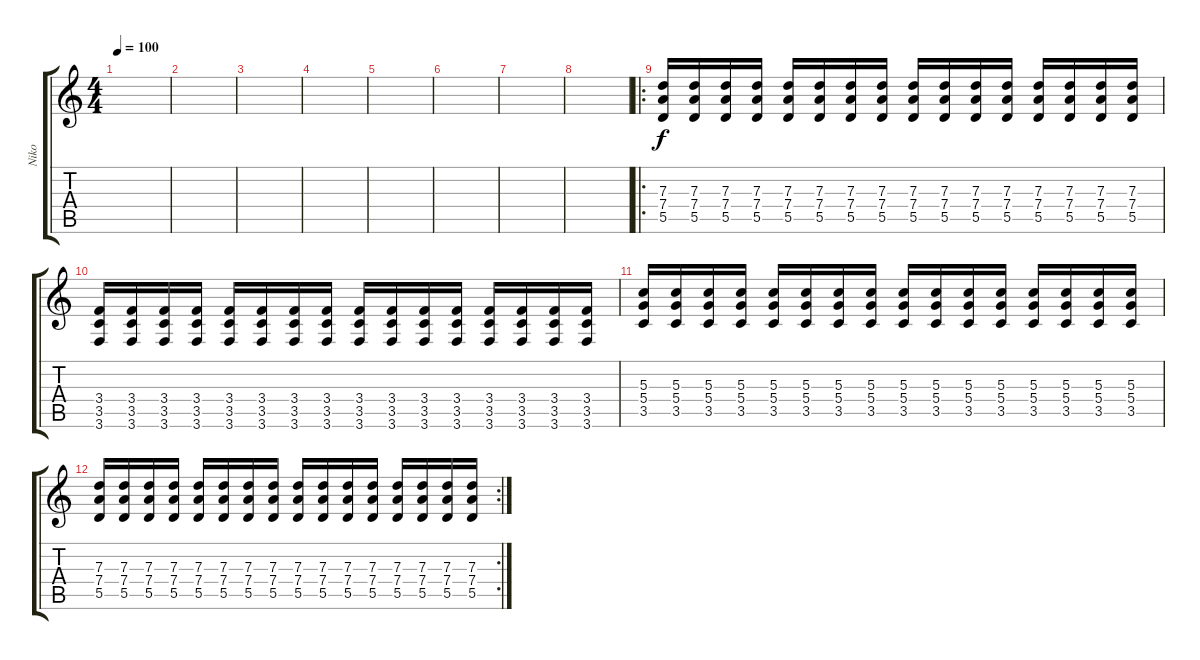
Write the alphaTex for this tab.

\track ("Niko" "Niko") {instrument distortionguitar}
\staff {score tabs}
\tuning (E4 B3 G3 D3 A2 D2) {hide}
\ts (4 4)
\tempo 100
\clef g2
\ks c
|
|
|
|
|
|
|
|
\ro
(7.3 7.4 5.5).16 (7.3 7.4 5.5).16 (7.3 7.4 5.5).16 (7.3 7.4 5.5).16 (7.3 7.4 5.5).16 (7.3 7.4 5.5).16 (7.3 7.4 5.5).16 (7.3 7.4 5.5).16 (7.3 7.4 5.5).16 (7.3 7.4 5.5).16 (7.3 7.4 5.5).16 (7.3 7.4 5.5).16 (7.3 7.4 5.5).16 (7.3 7.4 5.5).16 (7.3 7.4 5.5).16 (7.3 7.4 5.5).16 |
(3.4 3.5 3.6).16 (3.4 3.5 3.6).16 (3.4 3.5 3.6).16 (3.4 3.5 3.6).16 (3.4 3.5 3.6).16 (3.4 3.5 3.6).16 (3.4 3.5 3.6).16 (3.4 3.5 3.6).16 (3.4 3.5 3.6).16 (3.4 3.5 3.6).16 (3.4 3.5 3.6).16 (3.4 3.5 3.6).16 (3.4 3.5 3.6).16 (3.4 3.5 3.6).16 (3.4 3.5 3.6).16 (3.4 3.5 3.6).16 |
(5.3 5.4 3.5).16 (5.3 5.4 3.5).16 (5.3 5.4 3.5).16 (5.3 5.4 3.5).16 (5.3 5.4 3.5).16 (5.3 5.4 3.5).16 (5.3 5.4 3.5).16 (5.3 5.4 3.5).16 (5.3 5.4 3.5).16 (5.3 5.4 3.5).16 (5.3 5.4 3.5).16 (5.3 5.4 3.5).16 (5.3 5.4 3.5).16 (5.3 5.4 3.5).16 (5.3 5.4 3.5).16 (5.3 5.4 3.5).16 |
\rc 2
(7.3 7.4 5.5).16 (7.3 7.4 5.5).16 (7.3 7.4 5.5).16 (7.3 7.4 5.5).16 (7.3 7.4 5.5).16 (7.3 7.4 5.5).16 (7.3 7.4 5.5).16 (7.3 7.4 5.5).16 (7.3 7.4 5.5).16 (7.3 7.4 5.5).16 (7.3 7.4 5.5).16 (7.3 7.4 5.5).16 (7.3 7.4 5.5).16 (7.3 7.4 5.5).16 (7.3 7.4 5.5).16 (7.3 7.4 5.5).16
